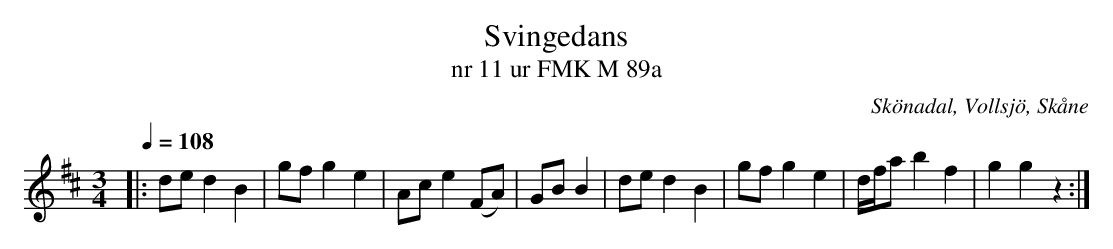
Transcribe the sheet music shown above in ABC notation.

X:1
T:Svingedans
T:nr 11 ur FMK M 89a
O:Skönadal, Vollsjö, Skåne
M:3/4
L:1/8
Q:1/4=108
K:D
|: de d2 B2 | gf g2 e2 | Ac e2 (FA) | GB 22 B2 | de d2 B2 | gf g2 e2 | d/f/a b2 f2 | g2 g2 z2 :|
